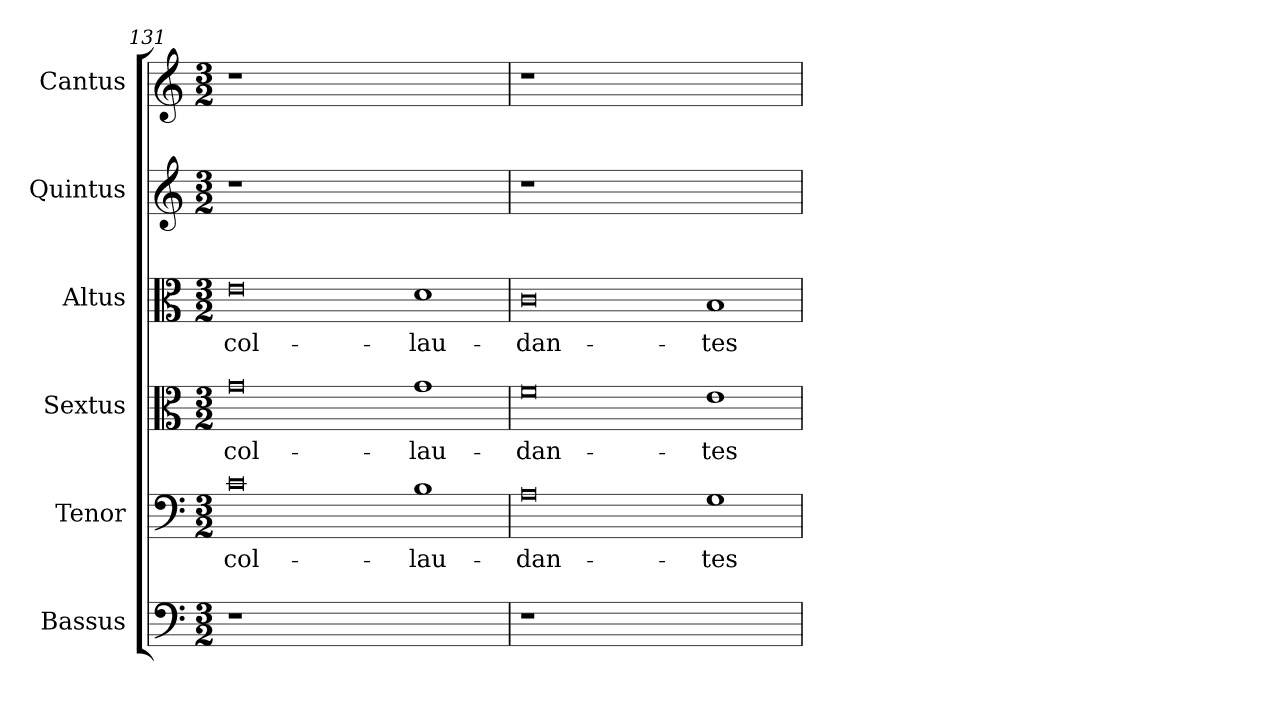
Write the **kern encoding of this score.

**kern	**kern	**text	**kern	**text	**kern	**text	**kern	**kern
*part6	*part5	*part5	*part4	*part4	*part3	*part3	*part2	*part1
*staff6	*staff5	*staff5	*staff4	*staff4	*staff3	*staff3	*staff2	*staff1
*I"Bassus	*I"Tenor	*	*I"Sextus	*	*I"Altus	*	*I"Quintus	*I"Cantus
*I'Bassus	*I'Tenor	*	*I'Sextus	*	*I'Altus	*	*I'Quintus	*I'Cantus
!!LO:PB:g=z
*clefF4	*clefF4	*	*clefC3	*	*clefC3	*	*clefG2	*clefG2
*M3/2	*M3/2	*	*M3/2	*	*M3/2	*	*M3/2	*M3/2
=131	=131	=131	=131	=131	=131	=131	=131	=131
!LO:N:vis=1	!	!LO:LY:b:cj	!	!LO:LY:b:cj	!	!LO:LY:b:cj	!LO:N:vis=1	!LO:N:vis=1
1.r	0c<	col-	0g<	col-	0e<	col-	1.r	1.r
1.ryy	.	.	.	.	.	.	1.ryy	1.ryy
!	!	!LO:LY:b:cj	!	!LO:LY:b:cj	!	!LO:LY:b:cj	!	!
.	1B	-lau-	1g	-lau-	1d	-lau-	.	.
=132	=132	=132	=132	=132	=132	=132	=132	=132
!LO:N:vis=1	!	!LO:LY:b:cj	!	!LO:LY:b:cj	!	!LO:LY:b:cj	!LO:N:vis=1	!LO:N:vis=1
1.r	0A	-dan-	0f	-dan-	0c	-dan-	1.r	1.r
1.ryy	.	.	.	.	.	.	1.ryy	1.ryy
!	!	!LO:LY:b:cj	!	!LO:LY:b:cj	!	!LO:LY:b:cj	!	!
.	1G	-tes	1e	-tes	1B	-tes	.	.
=	=	=	=	=	=	=	=	=
*-	*-	*-	*-	*-	*-	*-	*-	*-
